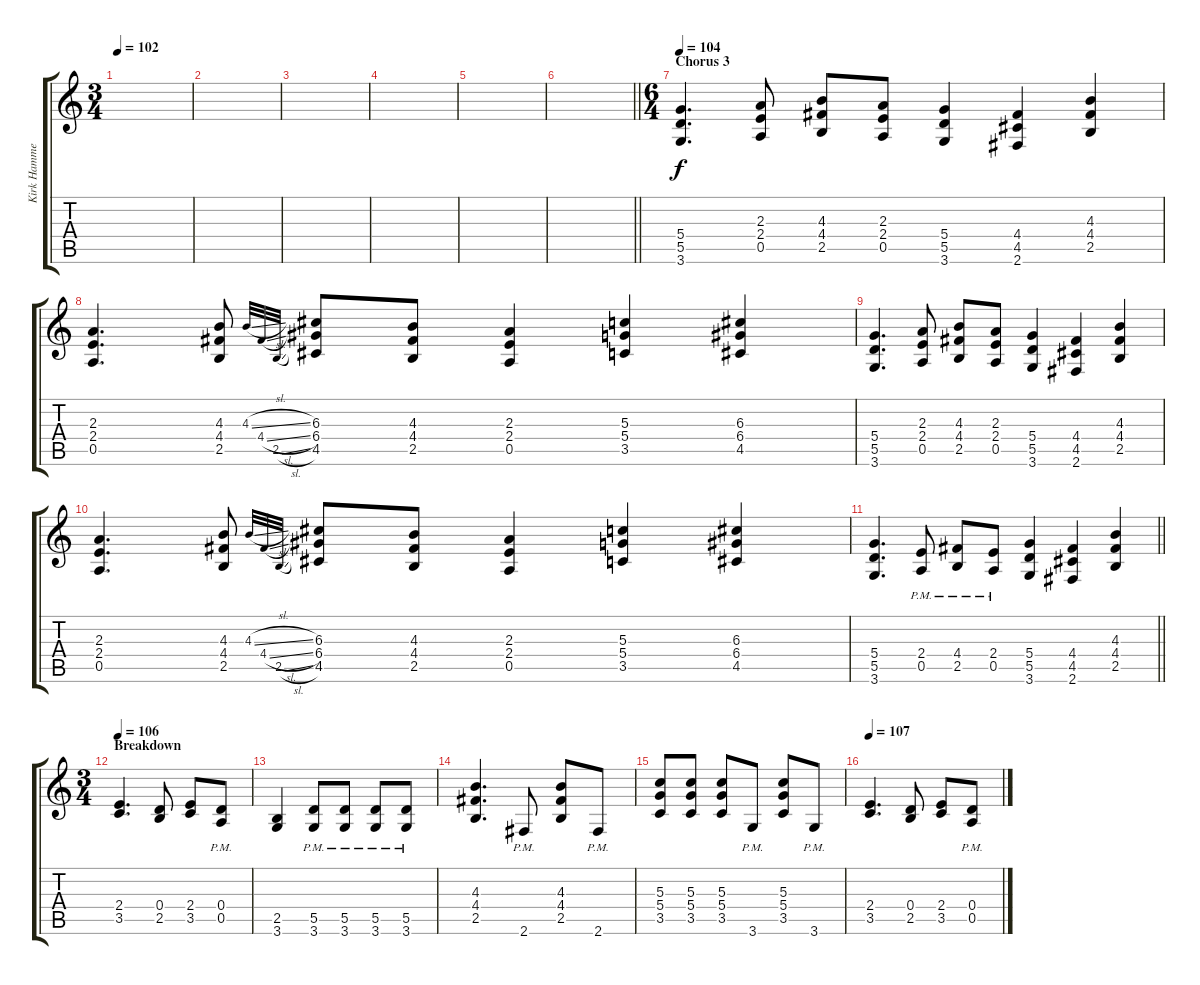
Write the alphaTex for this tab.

\track ("Kirk Hammett (Rhythm)" "Kirk Hamme") {instrument distortionguitar}
\staff {score tabs}
\tuning (E4 B3 G3 D3 A2 E2) {hide}
\ts (3 4)
\tempo 102
\clef g2
\ks c
|
|
|
|
|
\barLineRight lightlight
|
\ts (6 4)
\section ("" "Chorus 3")
\tempo 104
(5.4 5.5 3.6).4{d volume 14} (2.3 2.4 0.5).8 (4.3 4.4 2.5).8 (2.3 2.4 0.5).8 (5.4 5.5 3.6).4 (4.4 4.5 2.6).4 (4.3 4.4 2.5).4 |
(2.3 2.4 0.5).4{d} (4.3 4.4 2.5).8 4.3{sl}.32{gr onbeat} 4.4{sl}.32{gr onbeat} 2.5{sl}.32{gr onbeat} (6.3 6.4 4.5).8 (4.3 4.4 2.5).8 (2.3 2.4 0.5).4 (5.3 5.4 3.5).4 (6.3 6.4 4.5).4 |
(5.4 5.5 3.6).4{d} (2.3 2.4 0.5).8 (4.3 4.4 2.5).8 (2.3 2.4 0.5).8 (5.4 5.5 3.6).4 (4.4 4.5 2.6).4 (4.3 4.4 2.5).4 |
(2.3 2.4 0.5).4{d} (4.3 4.4 2.5).8 4.3{sl}.32{gr onbeat} 4.4{sl}.32{gr onbeat} 2.5{sl}.32{gr onbeat} (6.3 6.4 4.5).8 (4.3 4.4 2.5).8 (2.3 2.4 0.5).4 (5.3 5.4 3.5).4 (6.3 6.4 4.5).4 |
\barLineRight lightlight
(5.4 5.5 3.6).4{d} (2.4{pm} 0.5{pm}).8 (4.4{pm} 2.5{pm}).8 (2.4{pm} 0.5{pm}).8 (5.4 5.5 3.6).4 (4.4 4.5 2.6).4 (4.3 4.4 2.5).4 |
\ts (3 4)
\section ("" "Breakdown")
\tempo 106
(2.4 3.5).4{d} (0.4 2.5).8 (2.4 3.5).8 (0.4{pm} 0.5{pm}).8 |
(2.5 3.6).4 (5.5{pm} 3.6{pm}).8 (5.5{pm} 3.6{pm}).8 (5.5{pm} 3.6{pm}).8 (5.5{pm} 3.6{pm}).8 |
(4.3 4.4 2.5).4{d} 2.6{pm}.8 (4.3 4.4 2.5).8 2.6{pm}.8 |
(5.3 5.4 3.5).8 (5.3 5.4 3.5).8 (5.3 5.4 3.5).8 3.6{pm}.8 (5.3 5.4 3.5).8 3.6{pm}.8 |
\tempo 107
(2.4 3.5).4{d} (0.4 2.5).8 (2.4 3.5).8 (0.4{pm} 0.5{pm}).8
